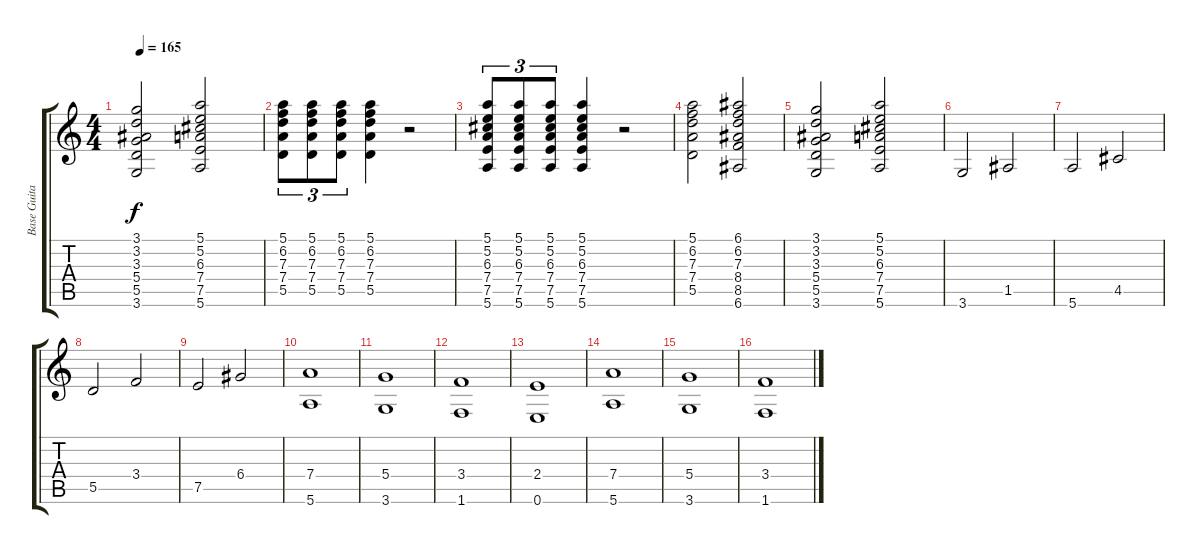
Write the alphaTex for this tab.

\track ("Base Guitar" "Base Guita") {instrument distortionguitar}
\staff {score tabs}
\tuning (E4 B3 G3 D3 A2 E2) {hide}
\ts (4 4)
\tempo 165
\clef g2
\ks c
(3.1 3.2 3.3 5.4 5.5 3.6).2{dy f} (5.1 5.2 6.3 7.4 7.5 5.6).2 |
(5.1 6.2 7.3 7.4 5.5).8{tu (3 2)} (5.1 6.2 7.3 7.4 5.5).8{tu (3 2)} (5.1 6.2 7.3 7.4 5.5).8{tu (3 2)} (5.1 6.2 7.3 7.4 5.5).4 r.2 |
(5.1 5.2 6.3 7.4 7.5 5.6).8{tu (3 2)} (5.1 5.2 6.3 7.4 7.5 5.6).8{tu (3 2)} (5.1 5.2 6.3 7.4 7.5 5.6).8{tu (3 2)} (5.1 5.2 6.3 7.4 7.5 5.6).4 r.2 |
(5.1 6.2 7.3 7.4 5.5).2 (6.1 6.2 7.3 8.4 8.5 6.6).2 |
(3.1 3.2 3.3 5.4 5.5 3.6).2 (5.1 5.2 6.3 7.4 7.5 5.6).2 |
3.6.2 1.5.2 |
5.6.2 4.5.2 |
5.5.2 3.4.2 |
7.5.2 6.4.2 |
(7.4 5.6).1 |
(5.4 3.6).1 |
(3.4 1.6).1 |
(2.4 0.6).1 |
(7.4 5.6).1 |
(5.4 3.6).1 |
(3.4 1.6).1
